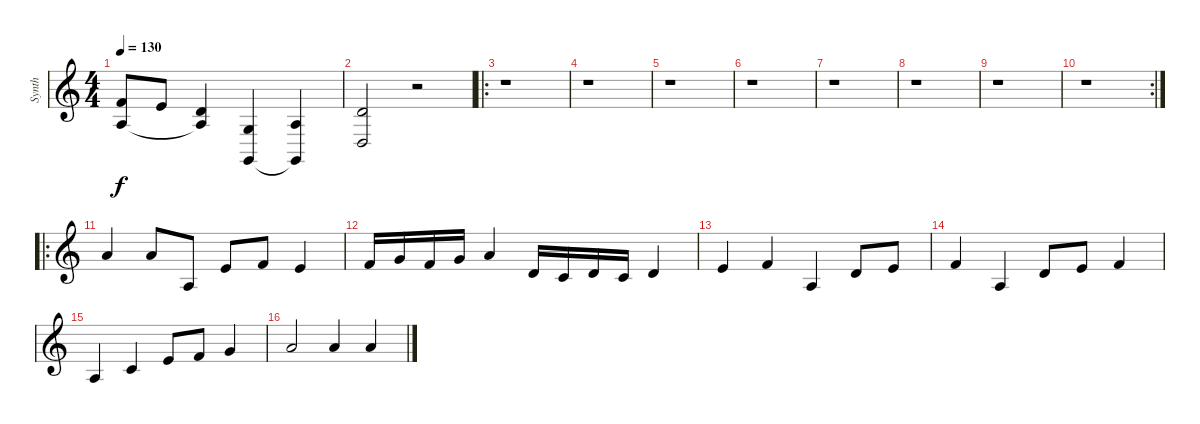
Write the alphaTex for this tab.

\track ("Synth" "Synth") {instrument stringensemble1}
\staff {score}
\tuning (E4 B3 G3 D3 A2 E2) {hide}
\ts (4 4)
\tempo 130
\clef g2
\ks c
(10.3 12.5).8{dy f} 9.3.8 (7.3 12.5{t}).4 (5.4 3.6).4 (7.4 3.6{t}).4 |
(7.3 5.5).2 r.2 |
\ro
r.1 |
r.1 |
r.1 |
r.1 |
r.1 |
r.1 |
r.1 |
\rc 2
r.1 |
\ro
5.1.4 5.1.8 7.4.8 5.2.8 6.2.8 5.2.4 |
6.2.16 8.2.16 6.2.16 8.2.16 10.2.4 7.3.16 5.3.16 7.3.16 5.3.16 7.3.4 |
9.3.4 10.3.4 7.4.4 7.3.8 9.3.8 |
10.3.4 7.4.4 7.3.8 9.3.8 10.3.4 |
7.4.4 10.4.4 9.3.8 10.3.8 12.3.4 |
14.3.2 14.3.4 14.3.4
